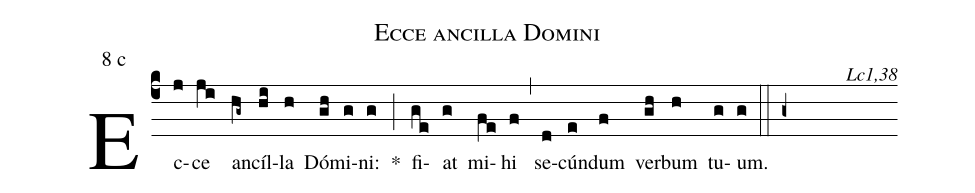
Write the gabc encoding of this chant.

name: Ecce ancilla Domini;
mode: 8;
mode-differentia: c;
commentary: Lc1,38;
%%
(c4)

Ec(j)ce(ji) an(hg~)cíl(hi)la(h) Dó(gh)mi(g)ni:(g) *(;) fi(ge)at(g) mi(fe)hi(f) (,) se(d)cún(e)dum(f) ver(gh)bum(h) tu(g)um.(g)

(::)

(g+)
